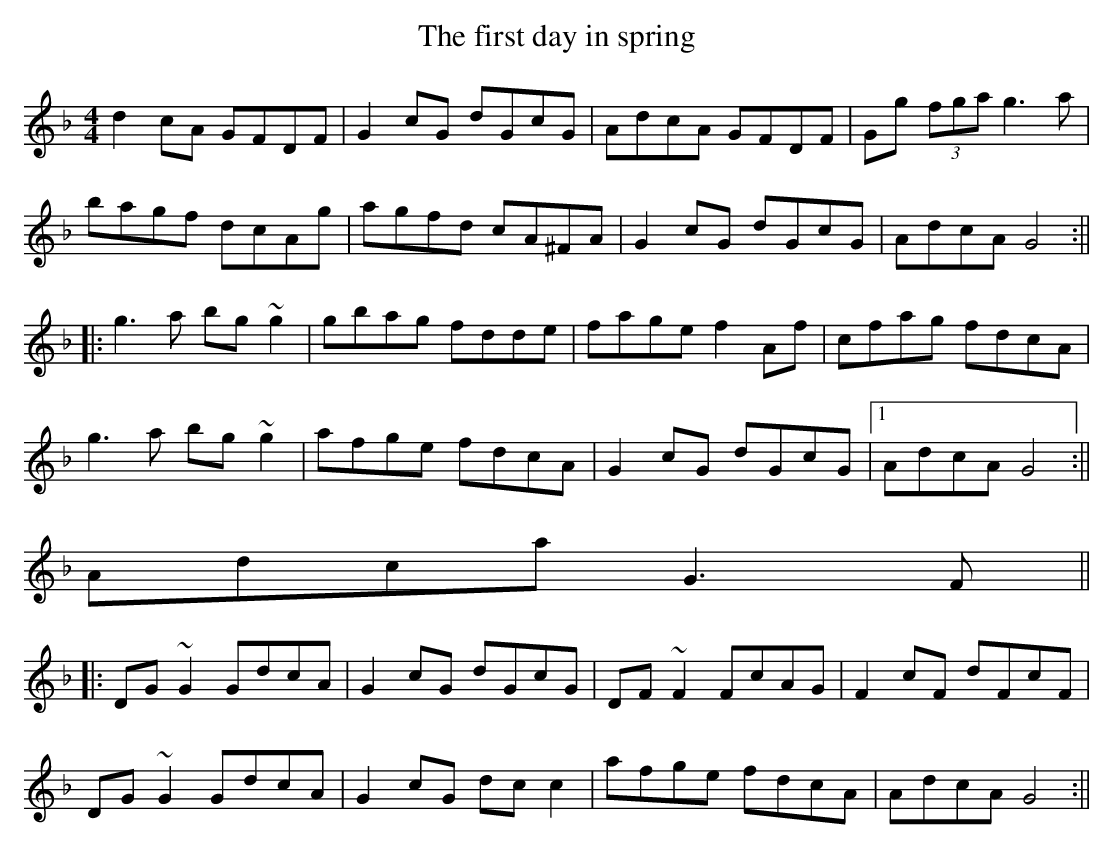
X:1
T:The first day in spring
M:4/4
L:1/8
K:Gdor
d2 cA GFDF | G2 cG dGcG | AdcA GFDF | Gg (3fga g3 a |
bagf dcAg | agfd cA^FA | G2 cG dGcG | AdcA G4 :||
||: g3 a bg ~g2 | gbag fdde | fage f2 Af | cfag fdcA |
g3 a bg ~g2 | afge fdcA | G2 cG dGcG |1 AdcA G4 :||
2 Adca G3 F ||
||: DG ~G2 GdcA | G2 cG dGcG | DF ~F2 FcAG | F2 cF dFcF |
DG ~G2 GdcA | G2 cG dc c2 | afge fdcA | AdcA G4 :||
